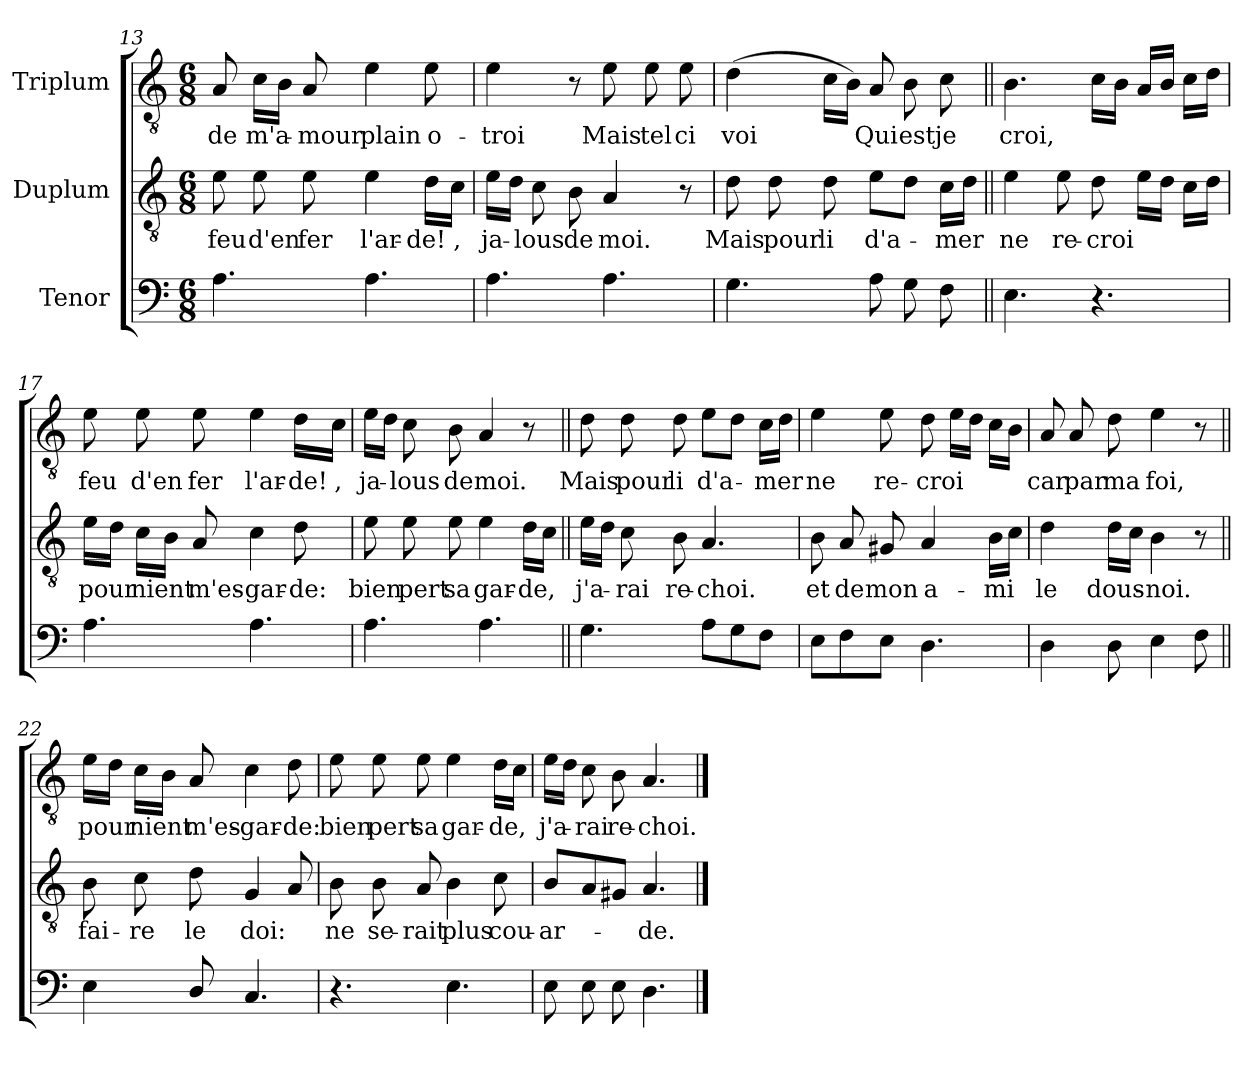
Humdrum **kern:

**kern	**kern	**text	**kern	**text
*part3	*part2	*part2	*part1	*part1
*staff3	*staff2	*staff2	*staff1	*staff1
*I"Tenor	*I"Duplum	*	*I"Triplum	*
!!LO:PB:g=z
*clefF4	*clefGv2	*	*clefGv2	*
*k[]	*k[]	*	*k[]	*
*C:	*C:	*	*C:	*
*M6/8	*M6/8	*	*M6/8	*
=13	=13	=13	=13	=13
!	!	!LO:LY:b	!	!LO:LY:b
4.A\	8e\	feu	8A/	-de
!	!	!LO:LY:b	!	!LO:LY:b
.	8e\	d'en	16c\LL	m'a-
.	.	.	16B\JJ	.
!	!	!LO:LY:b	!	!LO:LY:b
.	8e\	fer	8A/	-mour
!	!	!LO:LY:b	!	!LO:LY:b
4.A\	4e\	l'ar-	4e\	plain
!	!	!LO:LY:b	!	!LO:LY:b
.	16d\LL	-de!	8e\	o-
!	!	!LO:LY:b:rj	!	!
.	16c\JJ	,	.	.
=14	=14	=14	=14	=14
!	!	!LO:LY:b	!	!LO:LY:b
4.A\	16e\LL	ja-	4e\	-troi
.	16d\JJ	.	.	.
!	!	!LO:LY:b	!	!
.	8c\	-lous	.	.
!	!	!LO:LY:b	!	!
.	8B\	de	8r	.
!	!	!LO:LY:b	!	!LO:LY:b
4.A\	4A/	moi.	8e\	Mais
!	!	!	!	!LO:LY:b
.	.	.	8e\	tel
!	!	!	!	!LO:LY:b
.	8r	.	8e\	ci
=15	=15	=15	=15	=15
!	!	!LO:LY:b	!	!LO:LY:b
4.G\	8d\	Mais	(>4d\	voi
!	!	!LO:LY:b	!	!
.	8d\	pour	.	.
!	!	!LO:LY:b	!	!
.	8d\	li	16c\LL	.
.	.	.	16B\JJ)	.
!	!	!LO:LY:b	!	!LO:LY:b
8A\	8e\L	d'a-	8A/	Qui
!	!	!	!	!LO:LY:b
8G\	8d\J	.	8B\	est
!	!	!LO:LY:b	!	!LO:LY:b
8F\	16c\LL	-mer	8c\	je
.	16d\JJ	.	.	.
!!LO:LB:g=z
=16||	=16||	=16||	=16||	=16||
!	!	!LO:LY:b	!	!LO:LY:b
4.E\	4e\	ne	4.B\	croi,
!	!	!LO:LY:b	!	!
.	8e\	re-	.	.
!	!	!LO:LY:b	!	!
4.r	8d\	-croi	16c\LL	.
.	.	.	16B\JJ	.
.	16e\LL	.	16A/LL	.
.	16d\JJ	.	16B/JJ	.
.	16c\LL	.	16c\LL	.
.	16d\JJ	.	16d\JJ	.
=17	=17	=17	=17	=17
!	!	!LO:LY:b	!	!LO:LY:b
4.A\	16e\LL	pour	8e\	feu
.	16d\JJ	.	.	.
!	!	!LO:LY:b	!	!LO:LY:b
.	16c\LL	nient	8e\	d'en
.	16B\JJ	.	.	.
!	!	!LO:LY:b	!	!LO:LY:b
.	8A/	m'es-	8e\	fer
!	!	!LO:LY:b	!	!LO:LY:b
4.A\	4c\	-gar-	4e\	l'ar-
!	!	!LO:LY:b	!	!LO:LY:b
.	8d\	-de:	16d\LL	-de!
!	!	!	!	!LO:LY:b:rj
.	.	.	16c\JJ	,
=18	=18	=18	=18	=18
!	!	!LO:LY:b	!	!LO:LY:b
4.A\	8e\	bien	16e\LL	ja-
.	.	.	16d\JJ	.
!	!	!LO:LY:b	!	!LO:LY:b
.	8e\	pert	8c\	-lous
!	!	!LO:LY:b	!	!LO:LY:b
.	8e\	sa	8B\	de
!	!	!LO:LY:b	!	!LO:LY:b
4.A\	4e\	gar-	4A/	moi.
!	!	!LO:LY:b	!	!
.	16d\LL	-de,	8r	.
.	16c\JJ	.	.	.
!!LO:LB:g=z
=19||	=19||	=19||	=19||	=19||
!	!	!LO:LY:b	!	!LO:LY:b
4.G\	16e\LL	j'a-	8d\	Mais
.	16d\JJ	.	.	.
!	!	!LO:LY:b	!	!LO:LY:b
.	8c\	-rai	8d\	pour
!	!	!LO:LY:b	!	!LO:LY:b
.	8B\	re-	8d\	li
!	!	!LO:LY:b	!	!LO:LY:b
8A\L	4.A/	-choi.	8e\L	d'a-
8G\	.	.	8d\J	.
!	!	!	!	!LO:LY:b
8F\J	.	.	16c\LL	-mer
.	.	.	16d\JJ	.
=20	=20	=20	=20	=20
!	!	!LO:LY:b	!	!LO:LY:b
8E\L	8B\	et	4e\	ne
!	!	!LO:LY:b	!	!
8F\	8A/	de	.	.
!	!	!LO:LY:b	!	!LO:LY:b
8E\J	8G#i/	mon	8e\	re-
!	!	!LO:LY:b	!	!LO:LY:b
4.D\	4A/	a-	8d\	-croi
.	.	.	16e\LL	.
.	.	.	16d\JJ	.
!	!	!LO:LY:b	!	!
.	16B\LL	-mi	16c\LL	.
.	16c\JJ	.	16B\JJ	.
=21	=21	=21	=21	=21
!	!	!LO:LY:b	!	!LO:LY:b
4D\	4d\	le	8A/	car
!	!	!	!	!LO:LY:b
.	.	.	8A/	par
!	!	!LO:LY:b	!	!LO:LY:b
8D\	16d\LL	dous-	8d\	ma
.	16c\JJ	.	.	.
!	!	!LO:LY:b	!	!LO:LY:b
4E\	4B\	-noi.	4e\	foi,
8F\	8r	.	8r	.
!!LO:LB:g=z
=22||	=22||	=22||	=22||	=22||
!	!	!LO:LY:b	!	!LO:LY:b
4E\	8B\	fai-	16e\LL	pour
.	.	.	16d\JJ	.
!	!	!LO:LY:b	!	!LO:LY:b
.	8c\	-re	16c\LL	nient
.	.	.	16B\JJ	.
!	!	!LO:LY:b	!	!LO:LY:b
8D/	8d\	le	8A/	m'es-
!	!	!LO:LY:b	!	!LO:LY:b
4.C/	4G/	doi:	4c\	-gar-
!	!	!	!	!LO:LY:b
.	8A/	.	8d\	-de:
=23	=23	=23	=23	=23
!	!	!LO:LY:b	!	!LO:LY:b
4.r	8B\	ne	8e\	bien
!	!	!LO:LY:b	!	!LO:LY:b
.	8B\	se-	8e\	pert
!	!	!LO:LY:b	!	!LO:LY:b
.	8A/	-rait	8e\	sa
!	!	!LO:LY:b	!	!LO:LY:b
4.E\	4B\	plus	4e\	gar-
!	!	!LO:LY:b	!	!LO:LY:b
.	8c\	cou-	16d\LL	-de,
.	.	.	16c\JJ	.
=24	=24	=24	=24	=24
!	!	!LO:LY:b	!	!LO:LY:b
8E\	8B/L	-ar-	16e\LL	j'a-
.	.	.	16d\JJ	.
!	!	!	!	!LO:LY:b
8E\	8A/	.	8c\	-rai
!	!	!	!	!LO:LY:b
8E\	8G#i/J	.	8B\	re-
!	!	!LO:LY:b	!	!LO:LY:b
4.D\	4.A/	-de.	4.A/	-choi.
==	==	==	==	==
*-	*-	*-	*-	*-
